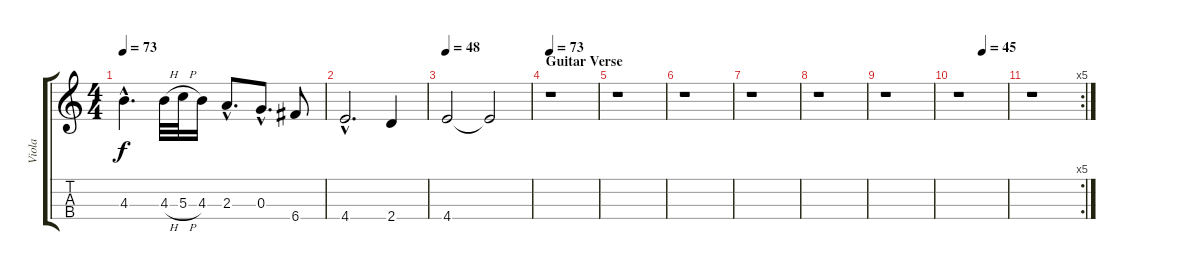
\track ("Viola" "Viola") {instrument contrabass}
\staff {score tabs}
\tuning (A4 D4 G3 C3) {hide}
\ts (4 4)
\tempo 73
\clef g2
\ks c
4.3{hac}.4{d dy f} 4.3{h}.32 5.3{h}.32 4.3.16 2.3{hac}.8{d} 0.3{hac}.8{d} 6.4.8 |
4.4{hac}.2{d} 2.4.4 |
\tempo 48
4.4.2 4.4{t}.2{volume 3} |
\section ("" "Guitar Verse")
\tempo 73
r.1 |
r.1 |
r.1 |
r.1 |
r.1 |
r.1 |
\tempo (45 0.5)
r.1 |
\rc 5
r.1
